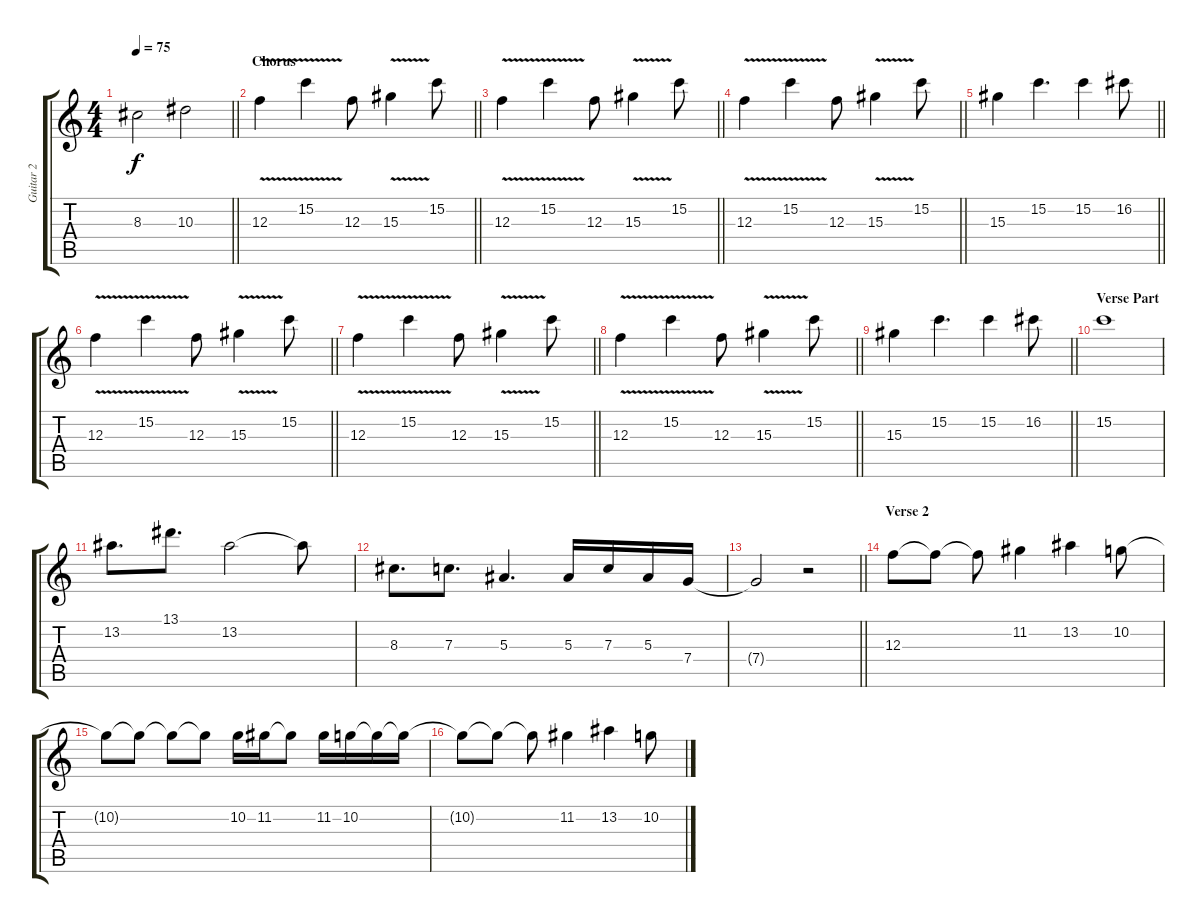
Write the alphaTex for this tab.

\track ("Guitar 2" "Guitar 2") {instrument distortionguitar}
\staff {score tabs}
\tuning (D4 A3 F3 C3 G2 C2) {hide}
\ts (4 4)
\tempo 75
\clef g2
\barLineRight lightlight
\ks c
8.3.2{dy f} 10.3.2 |
\section ("" "Chorus")
\barLineRight lightlight
12.3{v}.4{volume 10 instrument distortionguitar} 15.2{v}.4 12.3.8 15.3{v}.4 15.2.8 |
\barLineRight lightlight
12.3{v}.4 15.2{v}.4 12.3.8 15.3{v}.4 15.2.8 |
\barLineRight lightlight
12.3{v}.4 15.2{v}.4 12.3.8 15.3{v}.4 15.2.8 |
\barLineRight lightlight
15.3.4 15.2.4{d} 15.2.4 16.2.8 |
\barLineRight lightlight
12.3{v}.4 15.2{v}.4 12.3.8 15.3{v}.4 15.2.8 |
\barLineRight lightlight
12.3{v}.4 15.2{v}.4 12.3.8 15.3{v}.4 15.2.8 |
\barLineRight lightlight
12.3{v}.4 15.2{v}.4 12.3.8 15.3{v}.4 15.2.8 |
\barLineRight lightlight
15.3.4 15.2.4{d} 15.2.4 16.2.8 |
\section ("" "Verse Part")
15.2.1{instrument electricguitarjazz} |
13.2.8{d} 13.1.8{d} 13.2.2 13.2{t}.8 |
8.3.8{d} 7.3.8{d} 5.3.4{d} 5.3.16 7.3.16 5.3.16 7.4.16 |
\barLineRight lightlight
7.4{t}.2 r.2 |
\section ("" "Verse 2")
12.3.8{instrument electricguitarjazz} 12.3{t}.8 12.3{t}.8 11.2.4 13.2.4 10.2.8 |
10.2{t}.8 10.2{t}.8 10.2{t}.8 10.2{t}.8 10.2.16 11.2.16 11.2{t}.8 11.2.16 10.2.16 10.2{t}.16 10.2{t}.16 |
10.2{t}.8 10.2{t}.8 10.2{t}.8 11.2.4 13.2.4 10.2.8
